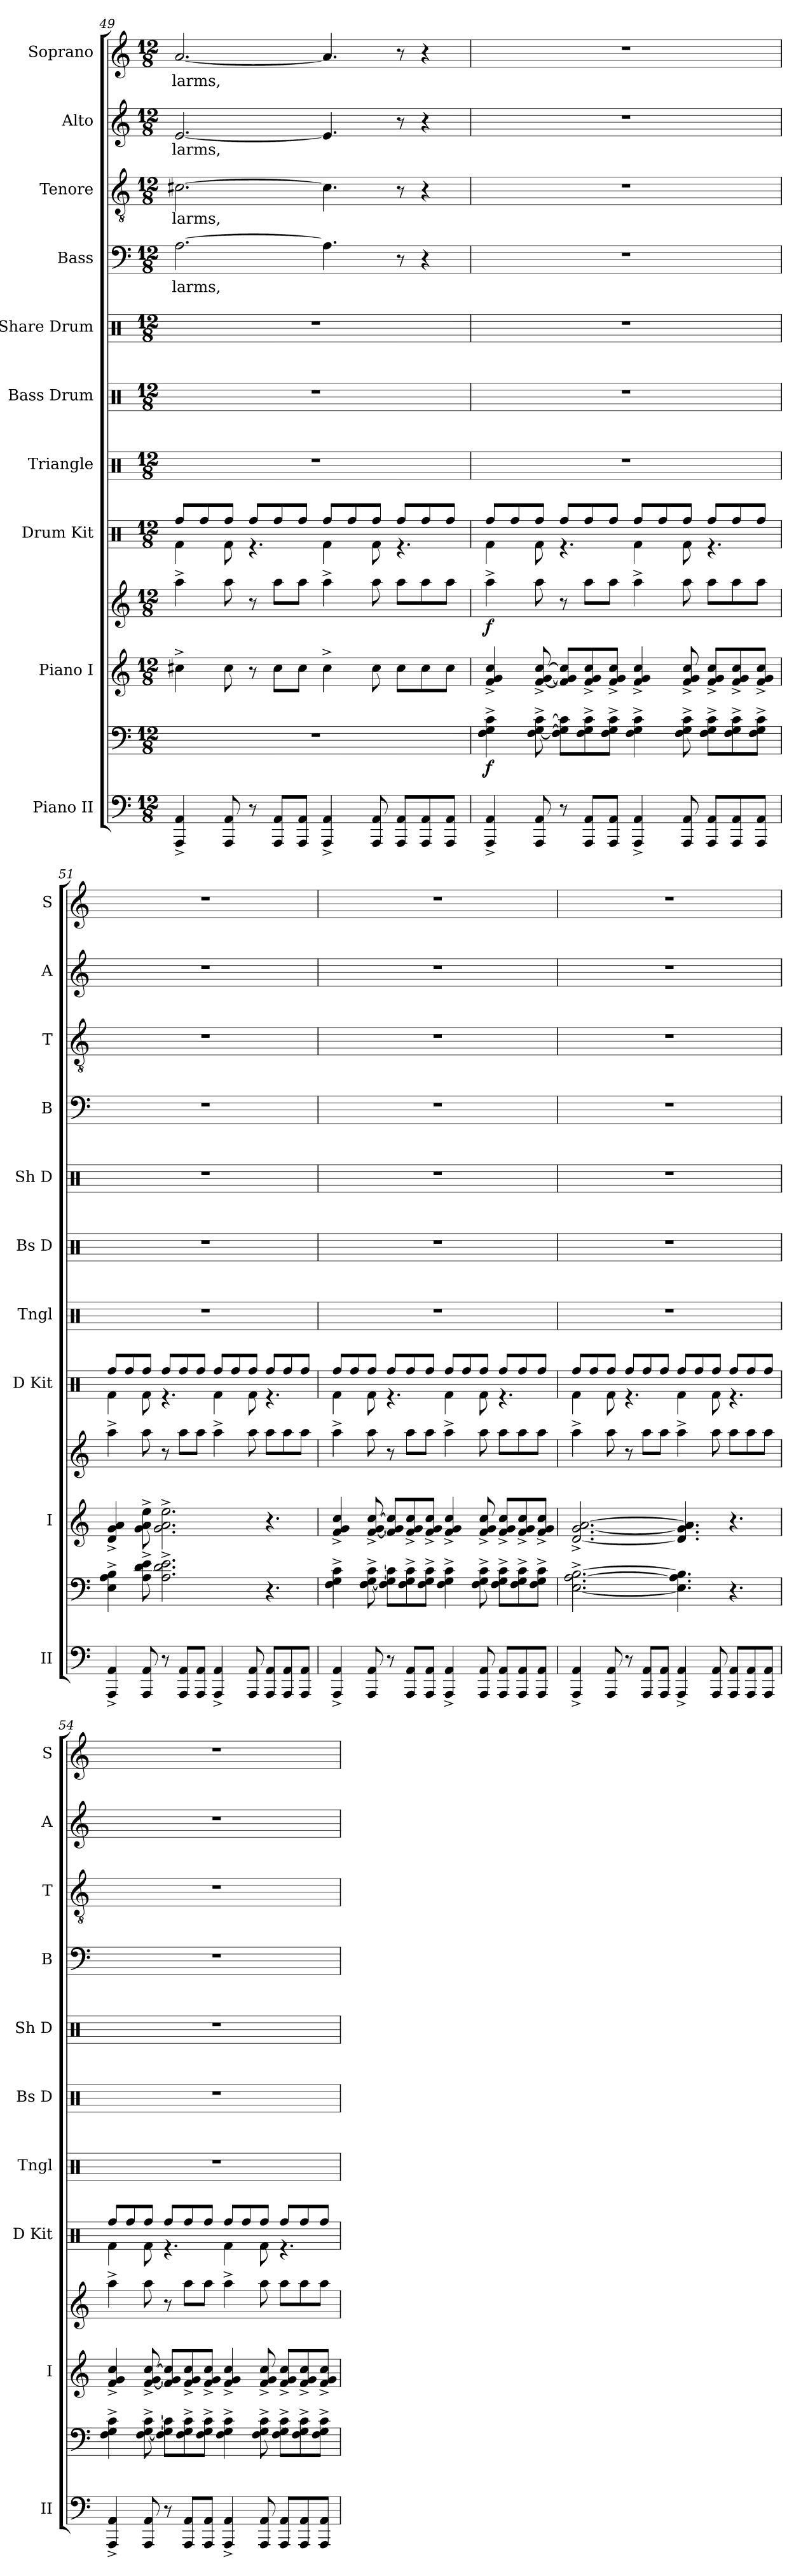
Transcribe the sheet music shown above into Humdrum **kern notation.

**kern	**kern	**dynam	**kern	**kern	**dynam	**kern	**kern	**kern	**kern	**kern	**text	**kern	**text	**kern	**text	**kern	**text
*part10	*part10	*part10	*part9	*part9	*part9	*part8	*part7	*part6	*part5	*part4	*part4	*part3	*part3	*part2	*part2	*part1	*part1
*staff12	*staff11	*staff11/12	*staff10	*staff9	*staff9/10	*staff8	*staff7	*staff6	*staff5	*staff4	*staff4	*staff3	*staff3	*staff2	*staff2	*staff1	*staff1
*I"Piano II	*	*	*I"Piano I	*	*	*I"Drum Kit	*I"Triangle	*I"Bass Drum	*I"Share Drum	*I"Bass	*	*I"Tenore	*	*I"Alto	*	*I"Soprano	*
*I'II	*	*	*I'I	*	*	*I'D Kit	*I'Tngl	*I'Bs D	*I'Sh D	*I'B	*	*I'T	*	*I'A	*	*I'S	*
!!LO:PB:g=z
*clefF4	*clefF4	*	*clefG2	*clefG2	*	*clefX	*clefX	*clefX	*clefX	*clefF4	*	*clefGv2	*	*clefG2	*	*clefG2	*
*k[]	*k[]	*	*k[]	*k[]	*	*k[]	*k[]	*k[]	*k[]	*k[]	*	*k[]	*	*k[]	*	*k[]	*
*M12/8	*M12/8	*	*M12/8	*M12/8	*	*M12/8	*M12/8	*M12/8	*M12/8	*M12/8	*	*M12/8	*	*M12/8	*	*M12/8	*
=49	=49	=49	=49	=49	=49	=49	=49	=49	=49	=49	=49	=49	=49	=49	=49	=49	=49
*	*	*	*	*	*	*^	*	*	*	*	*	*	*	*	*	*	*
!	!	!	!	!	!	!	!	!	!	!	!	!LO:LY:b	!	!LO:LY:b	!	!LO:LY:b	!	!LO:LY:b
4AAA/^ 4AA/^	1.r	.	4cc#X^\	4aa^\	.	8Rff/L	4Rf\	1.r	1.r	1.r	[2.A\	-larms,	[2.c#X\	-larms,	[2.e/	-larms,	[2.a/	-larms,
.	.	.	.	.	.	8Rff/	.	.	.	.	.	.	.	.	.	.	.	.
8AAA/ 8AA/	.	.	8cc#\	8aa\	.	8Rff/J	8Rf\	.	.	.	.	.	.	.	.	.	.	.
8r	.	.	8r	8r	.	8Rff/L	4.r	.	.	.	.	.	.	.	.	.	.	.
8AAA/ 8AA/L	.	.	8cc#\L	8aa\L	.	8Rff/	.	.	.	.	.	.	.	.	.	.	.	.
8AAA/ 8AA/J	.	.	8cc#\J	8aa\J	.	8Rff/J	.	.	.	.	.	.	.	.	.	.	.	.
4AAA/^ 4AA/^	.	.	4cc#^\	4aa^\	.	8Rff/L	4Rf\	.	.	.	4.A\]	.	4.c#\]	.	4.e/]	.	4.a/]	.
.	.	.	.	.	.	8Rff/	.	.	.	.	.	.	.	.	.	.	.	.
8AAA/ 8AA/	.	.	8cc#\	8aa\	.	8Rff/J	8Rf\	.	.	.	.	.	.	.	.	.	.	.
8AAA/ 8AA/L	.	.	8cc#\L	8aa\L	.	8Rff/L	4.r	.	.	.	8r	.	8r	.	8r	.	8r	.
8AAA/ 8AA/	.	.	8cc#\	8aa\	.	8Rff/	.	.	.	.	4r	.	4r	.	4r	.	4r	.
8AAA/ 8AA/J	.	.	8cc#\J	8aa\J	.	8Rff/J	.	.	.	.	.	.	.	.	.	.	.	.
=50	=50	=50	=50	=50	=50	=50	=50	=50	=50	=50	=50	=50	=50	=50	=50	=50	=50	=50
!	!	!LO:DY:b	!	!	!LO:DY:b	!	!	!	!	!	!	!	!	!	!	!	!	!
4AAA/^ 4AA/^	4F\^ 4G\^ 4c\^	f	4f/^ 4g/^ 4cc/^	4aa^\	f	8Rff/L	4Rf\	1.r	1.r	1.r	1.r	.	1.r	.	1.r	.	1.r	.
.	.	.	.	.	.	8Rff/	.	.	.	.	.	.	.	.	.	.	.	.
8AAA/ 8AA/	[8F\^ [8G\^ [8c\^	.	[8f/^ [8g/^ [8cc/^	8aa\	.	8Rff/J	8Rf\	.	.	.	.	.	.	.	.	.	.	.
8r	8F\] 8G\] 8c\]L	.	8f/] 8g/] 8cc/]L	8r	.	8Rff/L	4.r	.	.	.	.	.	.	.	.	.	.	.
8AAA/ 8AA/L	8F\^ 8G\^ 8c\^	.	8f/^ 8g/^ 8cc/^	8aa\L	.	8Rff/	.	.	.	.	.	.	.	.	.	.	.	.
8AAA/ 8AA/J	8F\^ 8G\^ 8c\^J	.	8f/^ 8g/^ 8cc/^J	8aa\J	.	8Rff/J	.	.	.	.	.	.	.	.	.	.	.	.
4AAA/^ 4AA/^	4F\^ 4G\^ 4c\^	.	4f/^ 4g/^ 4cc/^	4aa^\	.	8Rff/L	4Rf\	.	.	.	.	.	.	.	.	.	.	.
.	.	.	.	.	.	8Rff/	.	.	.	.	.	.	.	.	.	.	.	.
8AAA/ 8AA/	8F\^ 8G\^ 8c\^	.	8f/^ 8g/^ 8cc/^	8aa\	.	8Rff/J	8Rf\	.	.	.	.	.	.	.	.	.	.	.
8AAA/ 8AA/L	8F\^ 8G\^ 8c\^L	.	8f/^ 8g/^ 8cc/^L	8aa\L	.	8Rff/L	4.r	.	.	.	.	.	.	.	.	.	.	.
8AAA/ 8AA/	8F\^ 8G\^ 8c\^	.	8f/^ 8g/^ 8cc/^	8aa\	.	8Rff/	.	.	.	.	.	.	.	.	.	.	.	.
8AAA/ 8AA/J	8F\^ 8G\^ 8c\^J	.	8f/^ 8g/^ 8cc/^J	8aa\J	.	8Rff/J	.	.	.	.	.	.	.	.	.	.	.	.
=51	=51	=51	=51	=51	=51	=51	=51	=51	=51	=51	=51	=51	=51	=51	=51	=51	=51	=51
4AAA/^ 4AA/^	4E\^ 4A\^ 4B\^	.	4d/^ 4g/^ 4a/^	4aa^\	.	8Rff/L	4Rf\	1.r	1.r	1.r	1.r	.	1.r	.	1.r	.	1.r	.
.	.	.	.	.	.	8Rff/	.	.	.	.	.	.	.	.	.	.	.	.
8AAA/ 8AA/	8A\^ 8d\^ 8e\^	.	8g\^ 8a\^ 8ee\^	8aa\	.	8Rff/J	8Rf\	.	.	.	.	.	.	.	.	.	.	.
8r	2.A\^ 2.d\^ 2.e\^	.	2.g\^ 2.a\^ 2.ee\^	8r	.	8Rff/L	4.r	.	.	.	.	.	.	.	.	.	.	.
8AAA/ 8AA/L	.	.	.	8aa\L	.	8Rff/	.	.	.	.	.	.	.	.	.	.	.	.
8AAA/ 8AA/J	.	.	.	8aa\J	.	8Rff/J	.	.	.	.	.	.	.	.	.	.	.	.
4AAA/^ 4AA/^	.	.	.	4aa^\	.	8Rff/L	4Rf\	.	.	.	.	.	.	.	.	.	.	.
.	.	.	.	.	.	8Rff/	.	.	.	.	.	.	.	.	.	.	.	.
8AAA/ 8AA/	.	.	.	8aa\	.	8Rff/J	8Rf\	.	.	.	.	.	.	.	.	.	.	.
8AAA/ 8AA/L	4.r	.	4.r	8aa\L	.	8Rff/L	4.r	.	.	.	.	.	.	.	.	.	.	.
8AAA/ 8AA/	.	.	.	8aa\	.	8Rff/	.	.	.	.	.	.	.	.	.	.	.	.
8AAA/ 8AA/J	.	.	.	8aa\J	.	8Rff/J	.	.	.	.	.	.	.	.	.	.	.	.
!!LO:LB:g=z
=52	=52	=52	=52	=52	=52	=52	=52	=52	=52	=52	=52	=52	=52	=52	=52	=52	=52	=52
4AAA/^ 4AA/^	4F\^ 4G\^ 4c\^	.	4f/^ 4g/^ 4cc/^	4aa^\	.	8Rff/L	4Rf\	1.r	1.r	1.r	1.r	.	1.r	.	1.r	.	1.r	.
.	.	.	.	.	.	8Rff/	.	.	.	.	.	.	.	.	.	.	.	.
8AAA/ 8AA/	[8F\^ [8G\^ [8c\^	.	[8f/^ [8g/^ [8cc/^	8aa\	.	8Rff/J	8Rf\	.	.	.	.	.	.	.	.	.	.	.
8r	8F\] 8G\] 8c\]L	.	8f/] 8g/] 8cc/]L	8r	.	8Rff/L	4.r	.	.	.	.	.	.	.	.	.	.	.
8AAA/ 8AA/L	8F\^ 8G\^ 8c\^	.	8f/^ 8g/^ 8cc/^	8aa\L	.	8Rff/	.	.	.	.	.	.	.	.	.	.	.	.
8AAA/ 8AA/J	8F\^ 8G\^ 8c\^J	.	8f/^ 8g/^ 8cc/^J	8aa\J	.	8Rff/J	.	.	.	.	.	.	.	.	.	.	.	.
4AAA/^ 4AA/^	4F\^ 4G\^ 4c\^	.	4f/^ 4g/^ 4cc/^	4aa^\	.	8Rff/L	4Rf\	.	.	.	.	.	.	.	.	.	.	.
.	.	.	.	.	.	8Rff/	.	.	.	.	.	.	.	.	.	.	.	.
8AAA/ 8AA/	8F\^ 8G\^ 8c\^	.	8f/^ 8g/^ 8cc/^	8aa\	.	8Rff/J	8Rf\	.	.	.	.	.	.	.	.	.	.	.
8AAA/ 8AA/L	8F\^ 8G\^ 8c\^L	.	8f/^ 8g/^ 8cc/^L	8aa\L	.	8Rff/L	4.r	.	.	.	.	.	.	.	.	.	.	.
8AAA/ 8AA/	8F\^ 8G\^ 8c\^	.	8f/^ 8g/^ 8cc/^	8aa\	.	8Rff/	.	.	.	.	.	.	.	.	.	.	.	.
8AAA/ 8AA/J	8F\^ 8G\^ 8c\^J	.	8f/^ 8g/^ 8cc/^J	8aa\J	.	8Rff/J	.	.	.	.	.	.	.	.	.	.	.	.
=53	=53	=53	=53	=53	=53	=53	=53	=53	=53	=53	=53	=53	=53	=53	=53	=53	=53	=53
4AAA/^ 4AA/^	[2.E\^ [2.A\^ [2.B\^	.	[2.d/^ [2.g/^ [2.a/^	4aa^\	.	8Rff/L	4Rf\	1.r	1.r	1.r	1.r	.	1.r	.	1.r	.	1.r	.
.	.	.	.	.	.	8Rff/	.	.	.	.	.	.	.	.	.	.	.	.
8AAA/ 8AA/	.	.	.	8aa\	.	8Rff/J	8Rf\	.	.	.	.	.	.	.	.	.	.	.
8r	.	.	.	8r	.	8Rff/L	4.r	.	.	.	.	.	.	.	.	.	.	.
8AAA/ 8AA/L	.	.	.	8aa\L	.	8Rff/	.	.	.	.	.	.	.	.	.	.	.	.
8AAA/ 8AA/J	.	.	.	8aa\J	.	8Rff/J	.	.	.	.	.	.	.	.	.	.	.	.
4AAA/^ 4AA/^	4.E\] 4.A\] 4.B\]	.	4.d/] 4.g/] 4.a/]	4aa^\	.	8Rff/L	4Rf\	.	.	.	.	.	.	.	.	.	.	.
.	.	.	.	.	.	8Rff/	.	.	.	.	.	.	.	.	.	.	.	.
8AAA/ 8AA/	.	.	.	8aa\	.	8Rff/J	8Rf\	.	.	.	.	.	.	.	.	.	.	.
8AAA/ 8AA/L	4.r	.	4.r	8aa\L	.	8Rff/L	4.r	.	.	.	.	.	.	.	.	.	.	.
8AAA/ 8AA/	.	.	.	8aa\	.	8Rff/	.	.	.	.	.	.	.	.	.	.	.	.
8AAA/ 8AA/J	.	.	.	8aa\J	.	8Rff/J	.	.	.	.	.	.	.	.	.	.	.	.
=54	=54	=54	=54	=54	=54	=54	=54	=54	=54	=54	=54	=54	=54	=54	=54	=54	=54	=54
4AAA/^ 4AA/^	4F\^ 4G\^ 4c\^	.	4f/^ 4g/^ 4cc/^	4aa^\	.	8Rff/L	4Rf\	1.r	1.r	1.r	1.r	.	1.r	.	1.r	.	1.r	.
.	.	.	.	.	.	8Rff/	.	.	.	.	.	.	.	.	.	.	.	.
8AAA/ 8AA/	[8F\^ [8G\^ [8c\^	.	[8f/^ [8g/^ [8cc/^	8aa\	.	8Rff/J	8Rf\	.	.	.	.	.	.	.	.	.	.	.
8r	8F\] 8G\] 8c\]L	.	8f/] 8g/] 8cc/]L	8r	.	8Rff/L	4.r	.	.	.	.	.	.	.	.	.	.	.
8AAA/ 8AA/L	8F\^ 8G\^ 8c\^	.	8f/^ 8g/^ 8cc/^	8aa\L	.	8Rff/	.	.	.	.	.	.	.	.	.	.	.	.
8AAA/ 8AA/J	8F\^ 8G\^ 8c\^J	.	8f/^ 8g/^ 8cc/^J	8aa\J	.	8Rff/J	.	.	.	.	.	.	.	.	.	.	.	.
4AAA/^ 4AA/^	4F\^ 4G\^ 4c\^	.	4f/^ 4g/^ 4cc/^	4aa^\	.	8Rff/L	4Rf\	.	.	.	.	.	.	.	.	.	.	.
.	.	.	.	.	.	8Rff/	.	.	.	.	.	.	.	.	.	.	.	.
8AAA/ 8AA/	8F\^ 8G\^ 8c\^	.	8f/^ 8g/^ 8cc/^	8aa\	.	8Rff/J	8Rf\	.	.	.	.	.	.	.	.	.	.	.
8AAA/ 8AA/L	8F\^ 8G\^ 8c\^L	.	8f/^ 8g/^ 8cc/^L	8aa\L	.	8Rff/L	4.r	.	.	.	.	.	.	.	.	.	.	.
8AAA/ 8AA/	8F\^ 8G\^ 8c\^	.	8f/^ 8g/^ 8cc/^	8aa\	.	8Rff/	.	.	.	.	.	.	.	.	.	.	.	.
8AAA/ 8AA/J	8F\^ 8G\^ 8c\^J	.	8f/^ 8g/^ 8cc/^J	8aa\J	.	8Rff/J	.	.	.	.	.	.	.	.	.	.	.	.
*	*	*	*	*	*	*v	*v	*	*	*	*	*	*	*	*	*	*	*
=	=	=	=	=	=	=	=	=	=	=	=	=	=	=	=	=	=
*-	*-	*-	*-	*-	*-	*-	*-	*-	*-	*-	*-	*-	*-	*-	*-	*-	*-
